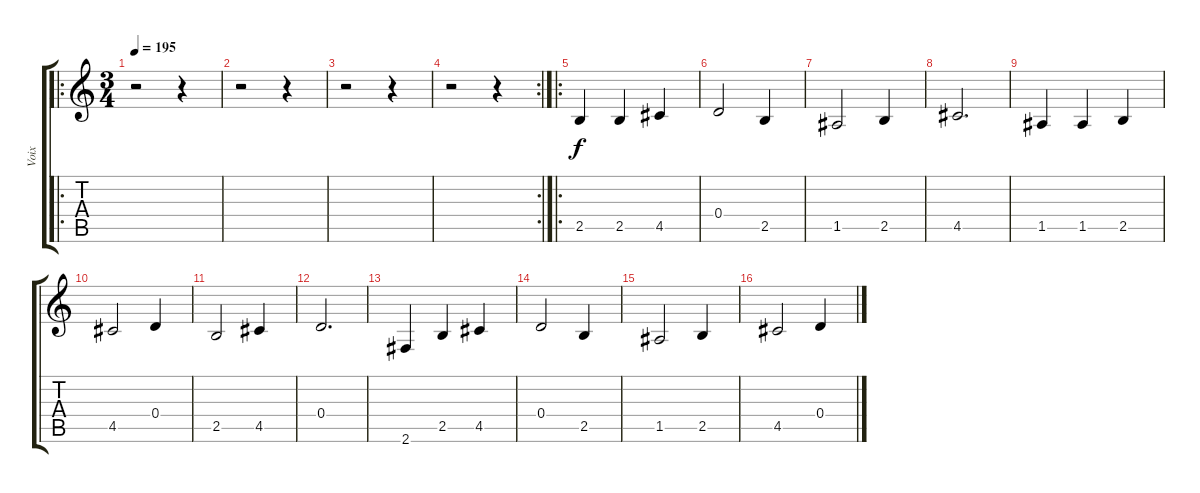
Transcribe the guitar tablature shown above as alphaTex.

\track ("Voix" "Voix") {instrument acousticguitarnylon}
\staff {score tabs}
\tuning (E4 B3 G3 D3 A2 E2) {hide}
\ro
\ts (3 4)
\tempo 195
\clef g2
\ks c
r.2{dy f instrument acousticguitarnylon} r.4 |
r.2 r.4 |
r.2 r.4 |
\rc 2
r.2 r.4 |
\ro
2.5.4 2.5.4 4.5.4 |
0.4.2 2.5.4 |
1.5.2 2.5.4 |
4.5.2{d} |
1.5.4 1.5.4 2.5.4 |
4.5.2 0.4.4 |
2.5.2 4.5.4 |
0.4.2{d} |
2.6.4 2.5.4 4.5.4 |
0.4.2 2.5.4 |
1.5.2 2.5.4 |
4.5.2 0.4.4
